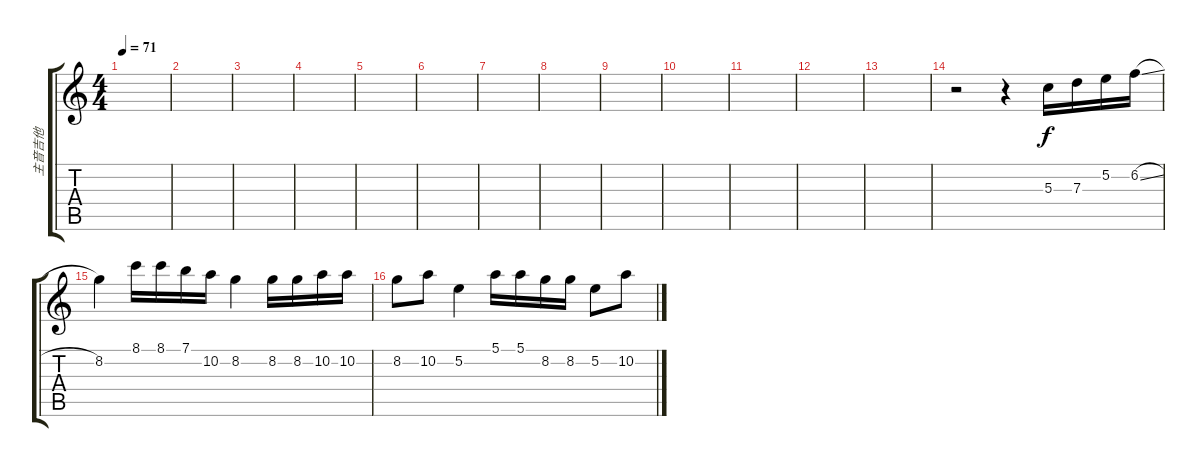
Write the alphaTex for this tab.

\track ("主音吉他" "主音吉他") {instrument distortionguitar}
\staff {score tabs}
\tuning (E4 B3 G3 D3 A2 E2) {hide}
\ts (4 4)
\tempo 71
\clef g2
\ks c
|
|
|
|
|
|
|
|
|
|
|
|
|
r.2 r.4 5.3.16 7.3.16 5.2.16 6.2{sl}.16 |
8.2.4 8.1.16 8.1.16 7.1.16 10.2.16 8.2.4 8.2.16 8.2.16 10.2.16 10.2.16 |
8.2.8 10.2.8 5.2.4 5.1.16 5.1.16 8.2.16 8.2.16 5.2.8 10.2.8
